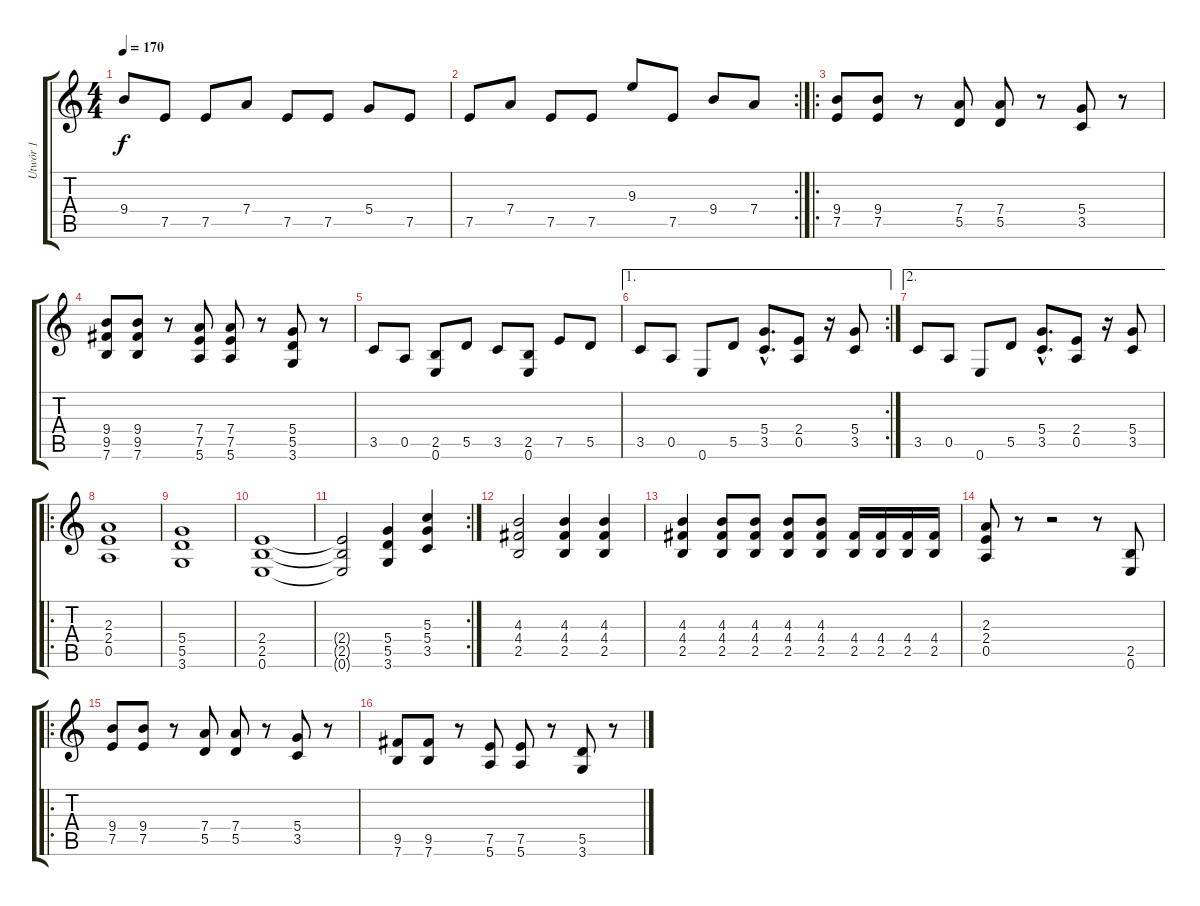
\track ("Utwór 1" "Utwór 1") {instrument distortionguitar}
\staff {score tabs}
\tuning (E4 B3 G3 D3 A2 E2) {hide}
\ts (4 4)
\tempo 170
\clef g2
\ks c
9.4.8{dy f} 7.5.8 7.5.8 7.4.8 7.5.8 7.5.8 5.4.8 7.5.8 |
\rc 2
7.5.8 7.4.8 7.5.8 7.5.8 9.3.8 7.5.8 9.4.8 7.4.8 |
\ro
(9.4 7.5).8 (9.4 7.5).8 r.8 (7.4 5.5).8 (7.4 5.5).8 r.8 (5.4 3.5).8 r.8 |
(9.4 9.5 7.6).8 (9.4 9.5 7.6).8 r.8 (7.4 7.5 5.6).8 (7.4 7.5 5.6).8 r.8 (5.4 5.5 3.6).8 r.8 |
3.5.8 0.5.8 (2.5 0.6).8 5.5.8 3.5.8 (2.5 0.6).8 7.5.8 5.5.8 |
\ae 1
\rc 2
3.5.8 0.5.8 0.6.8 5.5.8 (5.4{hac} 3.5{hac}).8{d} (2.4 0.5).8 r.16 (5.4 3.5).8 |
\ae 2
3.5.8 0.5.8 0.6.8 5.5.8 (5.4{hac} 3.5{hac}).8{d} (2.4 0.5).8 r.16 (5.4 3.5).8 |
\ro
(2.3 2.4 0.5).1 |
(5.4 5.5 3.6).1 |
(2.4 2.5 0.6).1 |
\rc 2
(2.4{t} 2.5{t} 0.6{t}).2 (5.4 5.5 3.6).4 (5.3 5.4 3.5).4 |
(4.3 4.4 2.5).2 (4.3 4.4 2.5).4 (4.3 4.4 2.5).4 |
(4.3 4.4 2.5).4 (4.3 4.4 2.5).8 (4.3 4.4 2.5).8 (4.3 4.4 2.5).8 (4.3 4.4 2.5).8 (4.4 2.5).16 (4.4 2.5).16 (4.4 2.5).16 (4.4 2.5).16 |
(2.3 2.4 0.5).8 r.8 r.2 r.8 (2.5 0.6).8 |
\ro
(9.4 7.5).8 (9.4 7.5).8 r.8 (7.4 5.5).8 (7.4 5.5).8 r.8 (5.4 3.5).8 r.8 |
(9.5 7.6).8 (9.5 7.6).8 r.8 (7.5 5.6).8 (7.5 5.6).8 r.8 (5.5 3.6).8 r.8
